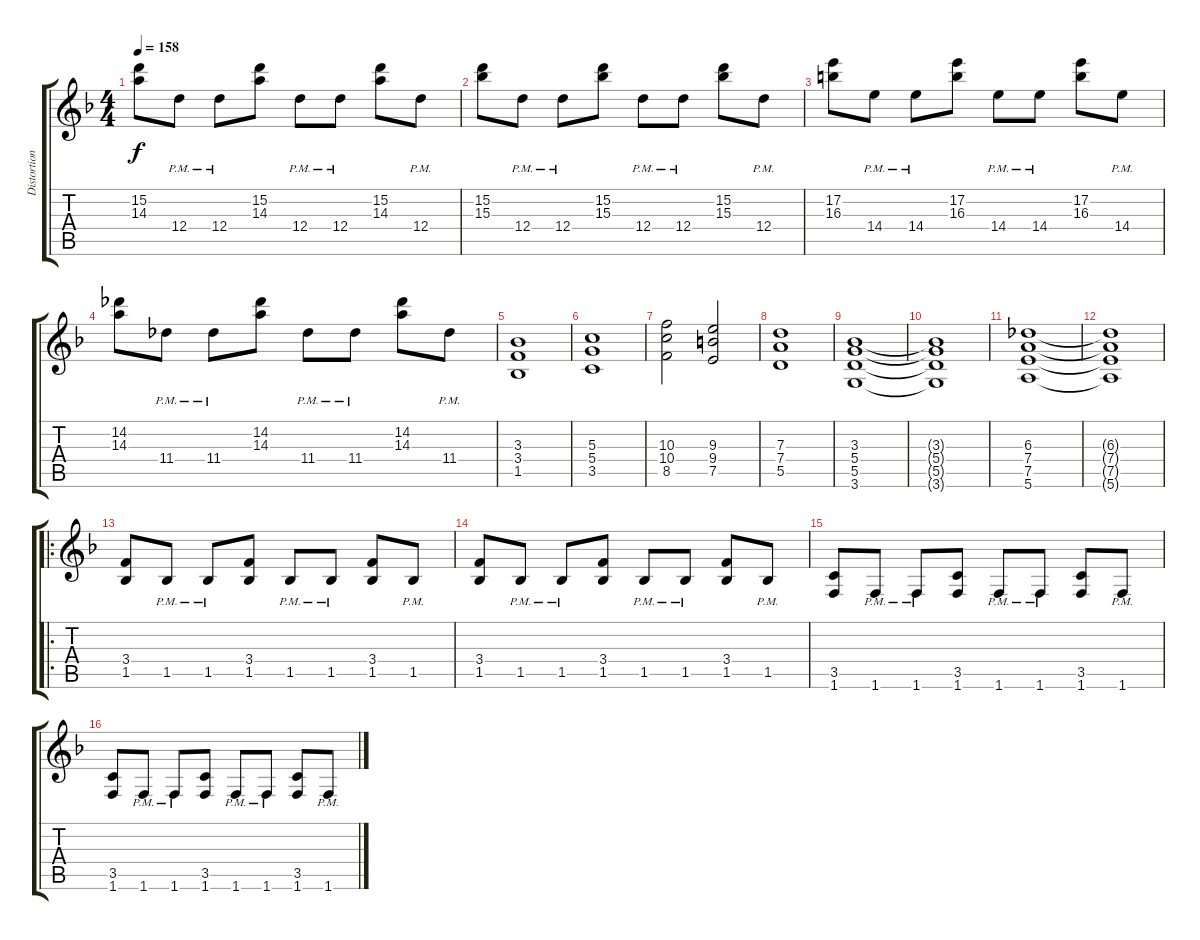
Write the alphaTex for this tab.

\track ("Distortion Gtr" "Distortion") {instrument distortionguitar}
\staff {score tabs}
\tuning (E4 B3 G3 D3 A2 E2) {hide}
\ts (4 4)
\tempo 158
\clef g2
\ks f
(15.2 14.3).8{dy f} 12.4{pm}.8 12.4{pm}.8 (15.2 14.3).8 12.4{pm}.8 12.4{pm}.8 (15.2 14.3).8 12.4{pm}.8 |
(15.2 15.3).8 12.4{pm}.8 12.4{pm}.8 (15.2 15.3).8 12.4{pm}.8 12.4{pm}.8 (15.2 15.3).8 12.4{pm}.8 |
(17.2 16.3).8 14.4{pm}.8 14.4{pm}.8 (17.2 16.3).8 14.4{pm}.8 14.4{pm}.8 (17.2 16.3).8 14.4{pm}.8 |
(14.2 14.3).8 11.4{pm}.8 11.4{pm}.8 (14.2 14.3).8 11.4{pm}.8 11.4{pm}.8 (14.2 14.3).8 11.4{pm}.8 |
(3.3 3.4 1.5).1 |
(5.3 5.4 3.5).1 |
(10.3 10.4 8.5).2 (9.3 9.4 7.5).2 |
(7.3 7.4 5.5).1 |
(3.3 5.4 5.5 3.6).1 |
(3.3{t} 5.4{t} 5.5{t} 3.6{t}).1 |
(6.3 7.4 7.5 5.6).1 |
(6.3{t} 7.4{t} 7.5{t} 5.6{t}).1 |
\ro
(3.4 1.5).8 1.5{pm}.8 1.5{pm}.8 (3.4 1.5).8 1.5{pm}.8 1.5{pm}.8 (3.4 1.5).8 1.5{pm}.8 |
(3.4 1.5).8 1.5{pm}.8 1.5{pm}.8 (3.4 1.5).8 1.5{pm}.8 1.5{pm}.8 (3.4 1.5).8 1.5{pm}.8 |
(3.5 1.6).8 1.6{pm}.8 1.6{pm}.8 (3.5 1.6).8 1.6{pm}.8 1.6{pm}.8 (3.5 1.6).8 1.6{pm}.8 |
(3.5 1.6).8 1.6{pm}.8 1.6{pm}.8 (3.5 1.6).8 1.6{pm}.8 1.6{pm}.8 (3.5 1.6).8 1.6{pm}.8
